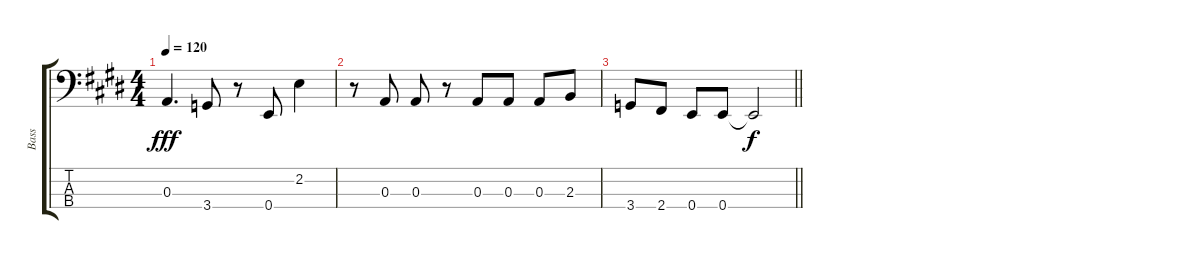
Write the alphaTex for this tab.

\track ("Bass" "Bass") {instrument electricbasspick}
\staff {score tabs}
\tuning (G2 D2 A1 E1) {hide}
\ts (4 4)
\tempo 120
\clef f4
\ks e
0.3.4{d dy fff} 3.4.8 r.8 0.4.8 2.2.4 |
r.8{volume 1} 0.3.8 0.3.8 r.8 0.3.8 0.3.8 0.3.8 2.3.8 |
\barLineRight lightlight
3.4.8{volume 0} 2.4.8 0.4.8 0.4.8 0.4{t}.2{dy f}
